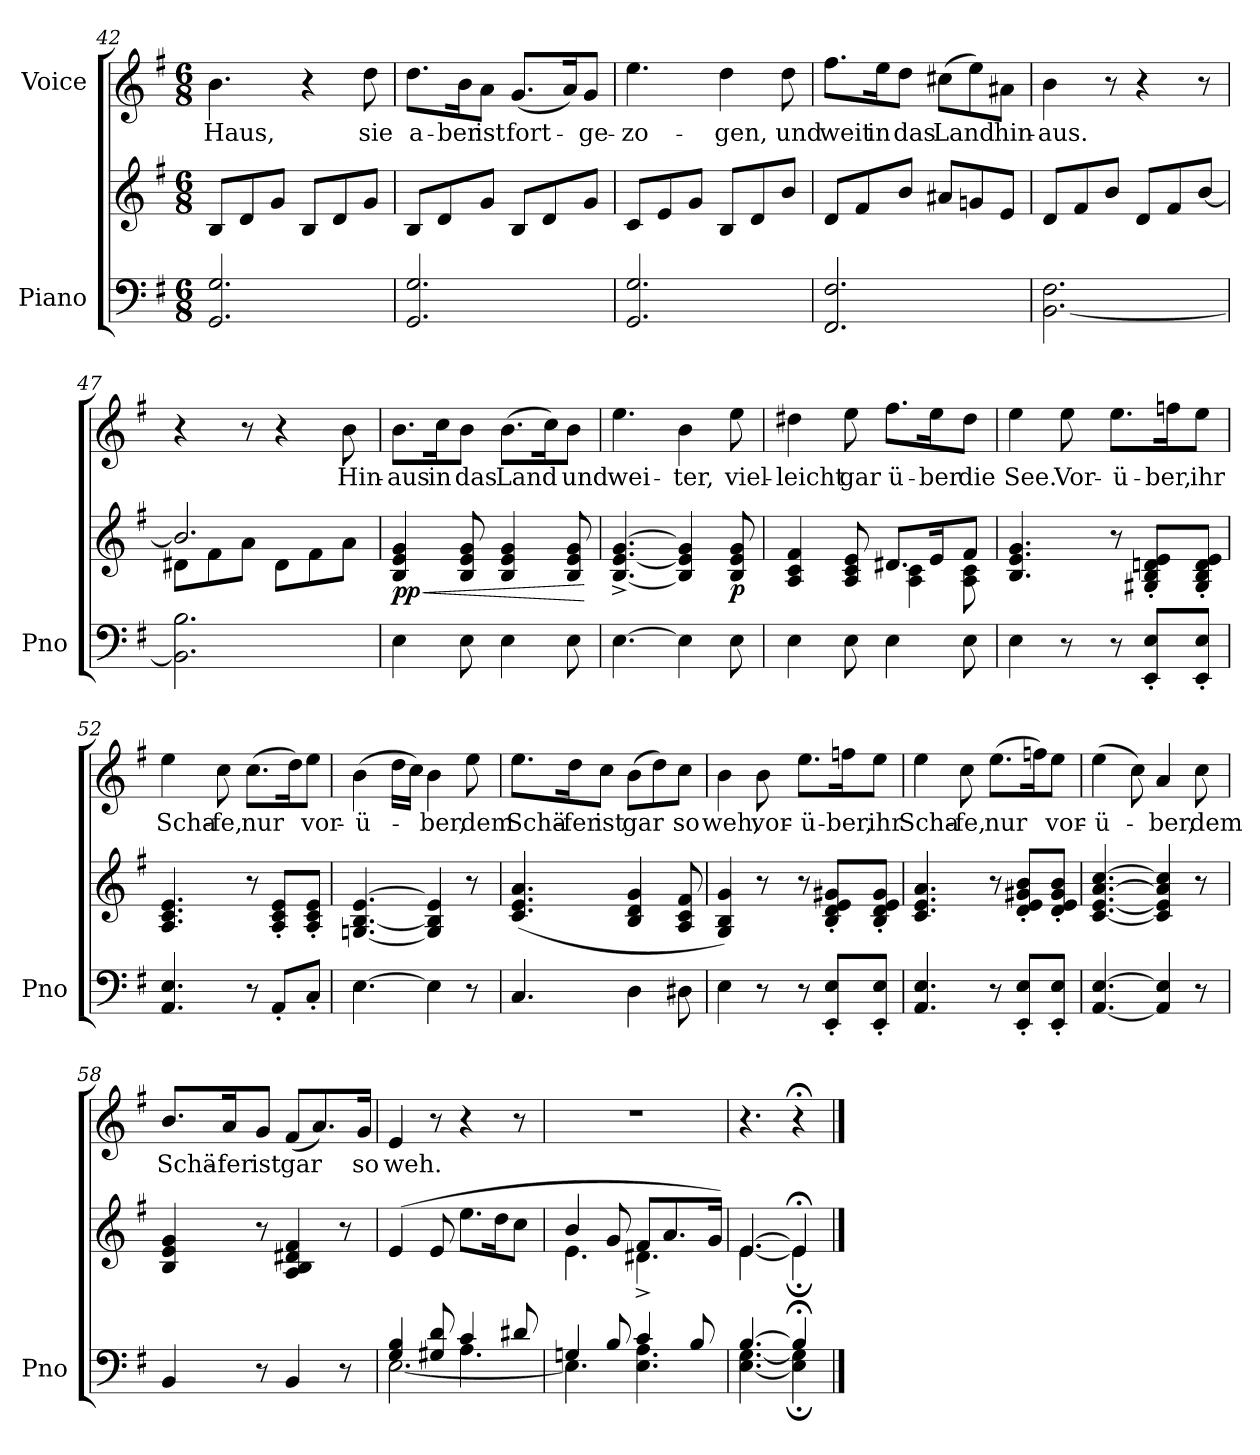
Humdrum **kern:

**kern	**kern	**dynam	**kern	**text
*part2	*part2	*part2	*part1	*part1
*staff3	*staff2	*staff2/3	*staff1	*staff1
*I"Piano	*	*	*I"Voice	*
*I'Pno	*	*	*	*
*clefF4	*clefG2	*	*clefG2	*
*k[f#]	*k[f#]	*	*k[f#]	*
*M6/8	*M6/8	*	*M6/8	*
=42	=42	=42	=42	=42
!	!	!	!	!LO:LY:b
2.GG/ 2.G/	8B/L	.	4.b\	Haus,
.	8d/	.	.	.
.	8g/J	.	.	.
.	8B/L	.	4r	.
.	8d/	.	.	.
!	!	!	!	!LO:LY:b
.	8g/J	.	8dd\	sie
!!LO:LB:g=z
=43	=43	=43	=43	=43
!	!	!	!	!LO:LY:b
2.GG/ 2.G/	8B/L	.	8.dd\L	a-
.	8d/	.	.	.
!	!	!	!	!LO:LY:b
.	.	.	16b\K	-ber
!	!	!	!	!LO:LY:b
.	8g/J	.	8a\J	ist
!	!	!	!	!LO:LY:b
.	8B/L	.	(<8.g/L	fort-
.	8d/	.	.	.
.	.	.	16a/K)	.
!	!	!	!	!LO:LY:b
.	8g/J	.	8g/J	-ge-
=44	=44	=44	=44	=44
!	!	!	!	!LO:LY:b
2.GG/ 2.G/	8c/L	.	4.ee\	-zo-
.	8e/	.	.	.
.	8g/J	.	.	.
!	!	!	!	!LO:LY:b
.	8B/L	.	4dd\	-gen,
.	8d/	.	.	.
!	!	!	!	!LO:LY:b
.	8b/J	.	8dd\	und
=45	=45	=45	=45	=45
!	!	!	!	!LO:LY:b
2.FF#/ 2.F#/	8d/L	.	8.ff#\L	weit
.	8f#/	.	.	.
!	!	!	!	!LO:LY:b
.	.	.	16ee\K	in
!	!	!	!	!LO:LY:b
.	8b/J	.	8dd\J	das
!	!	!	!	!LO:LY:b
.	8a#X/L	.	(>8cc#X\L	Land
.	8gn/	.	8ee\)	.
!	!	!	!	!LO:LY:b
.	8e/J	.	8a#X\J	hin-
=46	=46	=46	=46	=46
!	!	!	!	!LO:LY:b
[2.BB\ 2.F#\	8d/L	.	4b\	-aus.
.	8f#/	.	.	.
.	8b/J	.	8r	.
.	8d/L	.	4r	.
.	8f#/	.	.	.
.	[8b/J	.	8r	.
=47	=47	=47	=47	=47
*	*^	*	*	*
2.BB\] 2.B\	2.b/]	8d#X\L	.	4r	.
.	.	8f#\	.	.	.
.	.	8a\J	.	8r	.
.	.	8d#\L	.	4r	.
.	.	8f#\	.	.	.
!	!	!	!	!	!LO:LY:b
.	.	8a\J	.	8b\	Hin-
!!LO:LB:g=z
=48	=48	=48	=48	=48	=48
!	!	!	!LO:HP:b	!	!LO:LY:b
!	!	!	!LO:DY:n=1:b	!	!
*	*v	*v	*	*	*
4E\	4B/ 4e/ 4g/	< pp	8.b\L	-aus
!	!	!	!	!LO:LY:b
.	.	.	16cc\K	in
!	!	!	!	!LO:LY:b
8E\	8B/ 8e/ 8g/	.	8b\J	das
!	!	!	!	!LO:LY:b
4E\	4B/ 4e/ 4g/	.	(>8.b\L	Land
.	.	.	16cc\K)	.
!	!	!	!	!LO:LY:b
8E\	8B/ 8e/ 8g/	.	8b\J	und
.	.	[	.	.
=49	=49	=49	=49	=49
!	!	!	!	!LO:LY:b
[4.E\	[4.B/^ [4.e/^ [4.g/^	.	4.ee\	wei-
!	!	!	!	!LO:LY:b
4E\]	4B/] 4e/] 4g/]	.	4b\	-ter,
!	!	!LO:DY:b	!	!LO:LY:b
8E\	8B/ 8e/ 8g/	p	8ee\	viel-
=50	=50	=50	=50	=50
*	*^	*	*	*
!	!	!	!	!	!LO:LY:b
4E\	4A/ 4c/ 4f#/	4.ryy	.	4dd#X\	-leicht
!	!	!	!	!	!LO:LY:b
8E\	8A/ 8c/ 8e/	.	.	8ee\	gar
!	!	!	!	!	!LO:LY:b
4E\	8.d#X/L	4A\ 4c\	.	8.ff#\L	ü-
!	!	!	!	!	!LO:LY:b
.	16e/K	.	.	16ee\K	-ber
!	!	!	!	!	!LO:LY:b
8E\	8f#/J	8A\ 8c\	.	8dd#\J	die
=51	=51	=51	=51	=51	=51
!	!	!	!	!	!LO:LY:b
*	*v	*v	*	*	*
4E\	4.B/ 4.e/ 4.g/	.	4ee\	See.
!	!	!	!	!LO:LY:b
8r	.	.	8ee\	Vor-
!	!	!	!	!LO:LY:b
8r	8r	.	8.ee\L	-ü-
8EE/' 8E/'L	8G#X/' 8B/' 8dn/' 8e/'L	.	.	.
!	!	!	!	!LO:LY:b
.	.	.	16ffn\K	-ber,
!	!	!	!	!LO:LY:b
8EE/' 8E/'J	8G#/' 8B/' 8d/' 8e/'J	.	8ee\J	ihr
=52	=52	=52	=52	=52
!	!	!	!	!LO:LY:b
4.AA/ 4.E/	4.A/ 4.c/ 4.e/	.	4ee\	Scha-
!	!	!	!	!LO:LY:b
.	.	.	8cc\	-fe,
!	!	!	!	!LO:LY:b
8r	8r	.	(>8.cc\L	nur
8AA'/L	8A/' 8c/' 8e/'L	.	.	.
.	.	.	16dd\K)	.
!	!	!	!	!LO:LY:b
8C'/J	8A/' 8c/' 8e/'J	.	8ee\J	vor-
!!LO:LB:g=z
=53	=53	=53	=53	=53
!	!	!	!	!LO:LY:b
[4.E\	[4.Gn/ [4.B/ [4.e/	.	(>4b\	-ü-
.	.	.	16dd\LL	.
.	.	.	16cc\JJ)	.
!	!	!	!	!LO:LY:b
4E\]	4G/] 4B/] 4e/]	.	4b\	-ber,
!	!	!	!	!LO:LY:b
8r	8r	.	8ee\	dem
=54	=54	=54	=54	=54
!	!	!	!	!LO:LY:b
4.C/	(<4.c/ 4.e/ 4.a/	.	8.ee\L	Schä-
!	!	!	!	!LO:LY:b
.	.	.	16dd\K	-fer
!	!	!	!	!LO:LY:b
.	.	.	8cc\J	ist
!	!	!	!	!LO:LY:b
4D\	4B/ 4d/ 4g/	.	(>8b\L	gar
.	.	.	8dd\)	.
!	!	!	!	!LO:LY:b
8D#X\	8A/ 8c/ 8f#/	.	8cc\J	so
=55	=55	=55	=55	=55
!	!	!	!	!LO:LY:b
4E\	4G/ 4B/ 4g/)	.	4b\	weh,
!	!	!	!	!LO:LY:b
8r	8r	.	8b\	vor-
!	!	!	!	!LO:LY:b
8r	8r	.	8.ee\L	-ü-
8EE/' 8E/'L	8B/' 8d/' 8e/' 8g#X/'L	.	.	.
!	!	!	!	!LO:LY:b
.	.	.	16ffn\K	-ber,
!	!	!	!	!LO:LY:b
8EE/' 8E/'J	8B/' 8d/' 8e/' 8g#/'J	.	8ee\J	ihr
=56	=56	=56	=56	=56
!	!	!	!	!LO:LY:b
4.AA/ 4.E/	4.c/ 4.e/ 4.a/	.	4ee\	Scha-
!	!	!	!	!LO:LY:b
.	.	.	8cc\	-fe,
!	!	!	!	!LO:LY:b
8r	8r	.	(>8.ee\L	nur
8EE/' 8E/'L	8d/' 8e/' 8g#X/' 8b/'L	.	.	.
.	.	.	16ffn\K)	.
!	!	!	!	!LO:LY:b
8EE/' 8E/'J	8d/' 8e/' 8g#/' 8b/'J	.	8ee\J	vor-
!!LO:PB:g=z
=57	=57	=57	=57	=57
!	!	!	!	!LO:LY:b
[4.AA/ [4.E/	[4.c/ [4.e/ [4.a/ [4.cc/	.	(>4ee\	-ü-
.	.	.	8cc\)	.
!	!	!	!	!LO:LY:b
4AA/] 4E/]	4c/] 4e/] 4a/] 4cc/]	.	4a/	-ber,
!	!	!	!	!LO:LY:b
8r	8r	.	8cc\	dem
=58	=58	=58	=58	=58
*	*	*	*MM86	*
!	!	!	!	!LO:LY:b
4BB/	4B/ 4e/ 4g/	.	8.b/L	Schä-
!	!	!	!	!LO:LY:b
.	.	.	16a/K	-fer
!	!	!	!	!LO:LY:b
8r	8r	.	8g/J	ist
*	*	*	*MM82	*
!	!	!	!	!LO:LY:b
4BB/	4A/ 4B/ 4d#X/ 4f#/	.	(<8f#/L	gar
.	.	.	8.a/)	.
8r	8r	.	.	.
!	!	!	!	!LO:LY:b
.	.	.	16g/Jk	so
=59	=59	=59	=59	=59
*^	*	*	*	*
*	*^	*	*	*	*
!	!	!	!	!	!	!LO:LY:b
4G/ 4B/	[2.E\	4.ryy	(>4e/	.	4e/	weh.
8G#X/ 8d/	.	.	8e/	.	8r	.
4c/	.	4.A\	8.ee\L	.	4r	.
.	.	.	16dd\K	.	.	.
8d#X/	.	.	8cc\J	.	8r	.
*v	*v	*v	*	*	*	*
=60	=60	=60	=60	=60
*	*	*	*MM76	*
*^	*^	*	*^	*
*	*	*	*	*	*	*^	*
*	*	*	*	*	*	*	*^	*
4Gn/	4.E\]	4b/	4.e\	.	2.r	4.ryy	2ryy	2ryy	.
8B/	.	8g/	.	.	.	.	.	.	.
*	*	*	*	*	*MM68	*	*	*	*
4c/	4.E\ 4.A\	8f#/L	4.d#X^\	.	.	4.ryy	.	.	.
.	.	8.a/	.	.	.	.	8ryy	8.ryy	.
*	*	*	*	*	*MM60	*	*	*	*
8B/	.	.	.	.	.	.	8ryy	.	.
*	*	*	*	*	*MM50	*	*	*	*
.	.	16g/Jk)	.	.	.	.	.	16ryy	.
*	*	*	*	*	*v	*v	*v	*v	*
=61	=61	=61	=61	=61	=61	=61
[4.B/	[4.E\ [4.G\	[4.e/	[4.e\	.	4.r	.
4B;</]	4E\]; 4G\];	4e;</]	4e;\]	.	4r;<	.
*v	*v	*	*	*	*	*
*	*v	*v	*	*	*
==	==	==	==	==
*-	*-	*-	*-	*-
